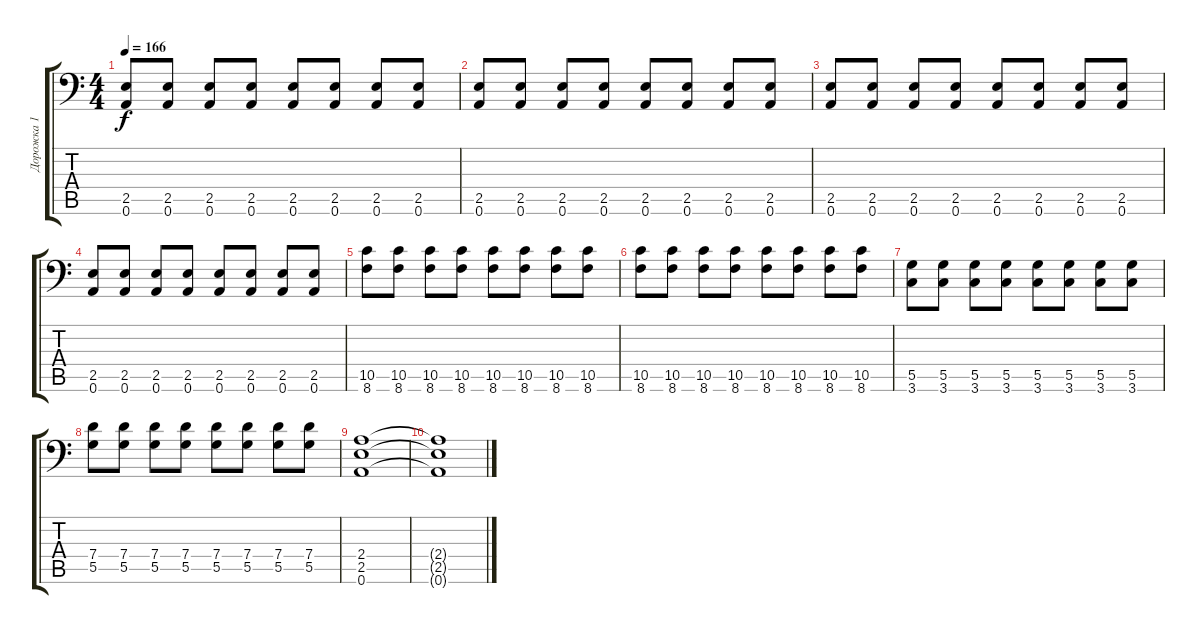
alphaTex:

\track ("Дорожка 1" "Дорожка 1") {instrument distortionguitar}
\staff {score tabs}
\tuning (A3 E3 C3 G2 D2 A1) {hide}
\ts (4 4)
\tempo 166
\clef f4
\ks c
(2.5 0.6).8{dy f} (2.5 0.6).8 (2.5 0.6).8 (2.5 0.6).8 (2.5 0.6).8 (2.5 0.6).8 (2.5 0.6).8 (2.5 0.6).8 |
(2.5 0.6).8 (2.5 0.6).8 (2.5 0.6).8 (2.5 0.6).8 (2.5 0.6).8 (2.5 0.6).8 (2.5 0.6).8 (2.5 0.6).8 |
(2.5 0.6).8 (2.5 0.6).8 (2.5 0.6).8 (2.5 0.6).8 (2.5 0.6).8 (2.5 0.6).8 (2.5 0.6).8 (2.5 0.6).8 |
(2.5 0.6).8 (2.5 0.6).8 (2.5 0.6).8 (2.5 0.6).8 (2.5 0.6).8 (2.5 0.6).8 (2.5 0.6).8 (2.5 0.6).8 |
(10.5 8.6).8 (10.5 8.6).8 (10.5 8.6).8 (10.5 8.6).8 (10.5 8.6).8 (10.5 8.6).8 (10.5 8.6).8 (10.5 8.6).8 |
(10.5 8.6).8 (10.5 8.6).8 (10.5 8.6).8 (10.5 8.6).8 (10.5 8.6).8 (10.5 8.6).8 (10.5 8.6).8 (10.5 8.6).8 |
(5.5 3.6).8 (5.5 3.6).8 (5.5 3.6).8 (5.5 3.6).8 (5.5 3.6).8 (5.5 3.6).8 (5.5 3.6).8 (5.5 3.6).8 |
(7.4 5.5).8 (7.4 5.5).8 (7.4 5.5).8 (7.4 5.5).8 (7.4 5.5).8 (7.4 5.5).8 (7.4 5.5).8 (7.4 5.5).8 |
(2.4 2.5 0.6).1 |
(2.4{t} 2.5{t} 0.6{t}).1
